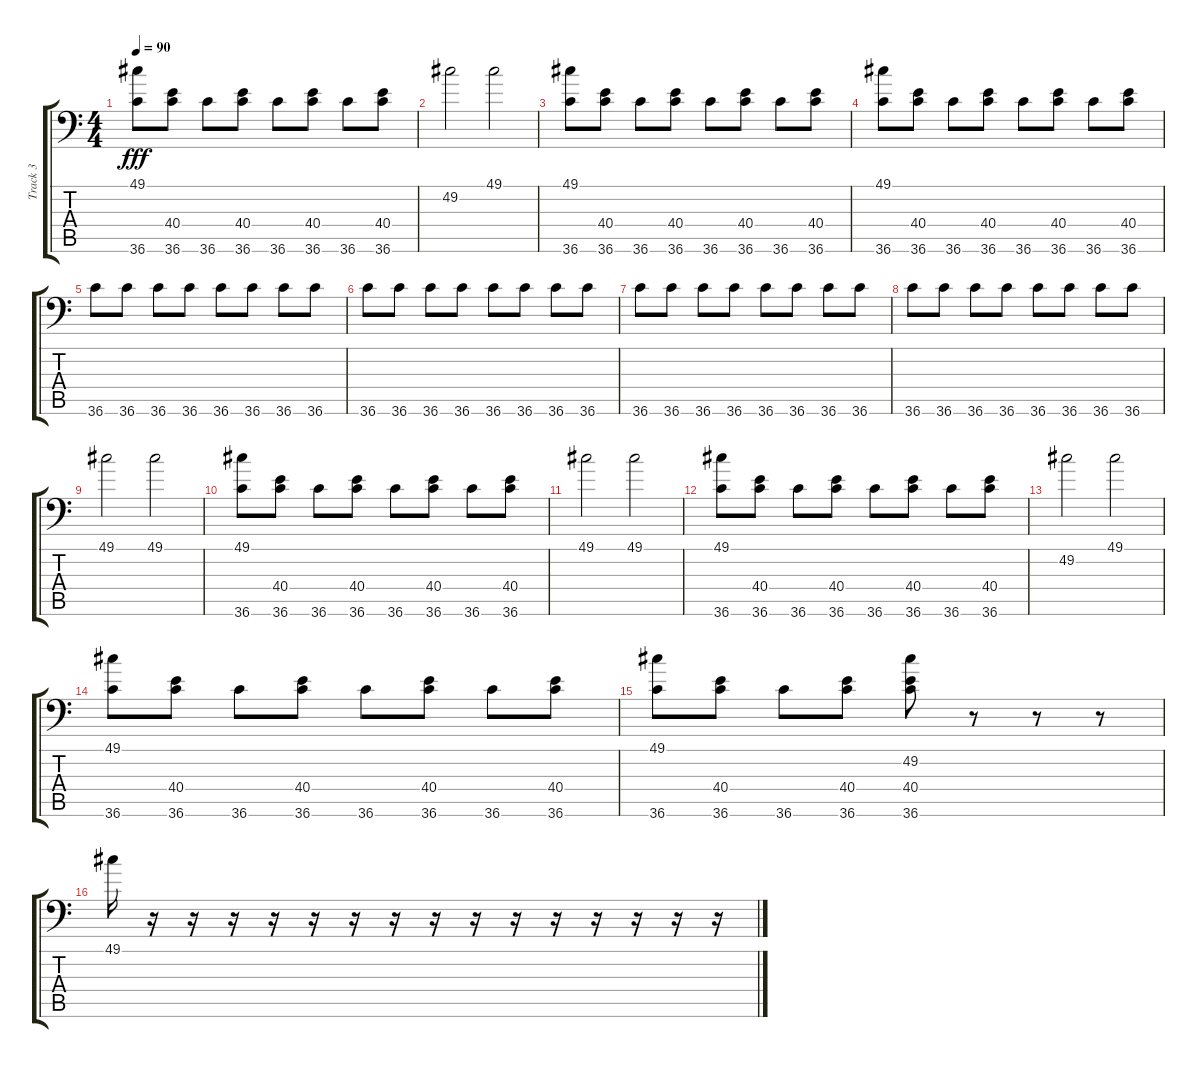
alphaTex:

\track ("Track 3" "Track 3") {instrument acousticgrandpiano}
\staff {score tabs}
\tuning (C-1 C-1 C-1 C-1 C-1 C-1) {hide}
\ts (4 4)
\tempo 90
\clef f4
\ks c
(49.1 36.6).8{dy fff} (40.4 36.6).8 36.6.8 (40.4 36.6).8 36.6.8 (40.4 36.6).8 36.6.8 (40.4 36.6).8 |
49.2.2 49.1.2 |
(49.1 36.6).8 (40.4 36.6).8 36.6.8 (40.4 36.6).8 36.6.8 (40.4 36.6).8 36.6.8 (40.4 36.6).8 |
(49.1 36.6).8 (40.4 36.6).8 36.6.8 (40.4 36.6).8 36.6.8 (40.4 36.6).8 36.6.8 (40.4 36.6).8 |
36.6.8 36.6.8 36.6.8 36.6.8 36.6.8 36.6.8 36.6.8 36.6.8 |
36.6.8 36.6.8 36.6.8 36.6.8 36.6.8 36.6.8 36.6.8 36.6.8 |
36.6.8 36.6.8 36.6.8 36.6.8 36.6.8 36.6.8 36.6.8 36.6.8 |
36.6.8 36.6.8 36.6.8 36.6.8 36.6.8 36.6.8 36.6.8 36.6.8 |
49.1.2 49.1.2 |
(49.1 36.6).8 (40.4 36.6).8 36.6.8 (40.4 36.6).8 36.6.8 (40.4 36.6).8 36.6.8 (40.4 36.6).8 |
49.1.2 49.1.2 |
(49.1 36.6).8 (40.4 36.6).8 36.6.8 (40.4 36.6).8 36.6.8 (40.4 36.6).8 36.6.8 (40.4 36.6).8 |
49.2.2 49.1.2 |
(49.1 36.6).8 (40.4 36.6).8 36.6.8 (40.4 36.6).8 36.6.8 (40.4 36.6).8 36.6.8 (40.4 36.6).8 |
(49.1 36.6).8 (40.4 36.6).8 36.6.8 (40.4 36.6).8 (49.2 40.4 36.6).8 r.8 r.8 r.8 |
49.1.16 r.16 r.16 r.16 r.16 r.16 r.16 r.16 r.16 r.16 r.16 r.16 r.16 r.16 r.16 r.16
